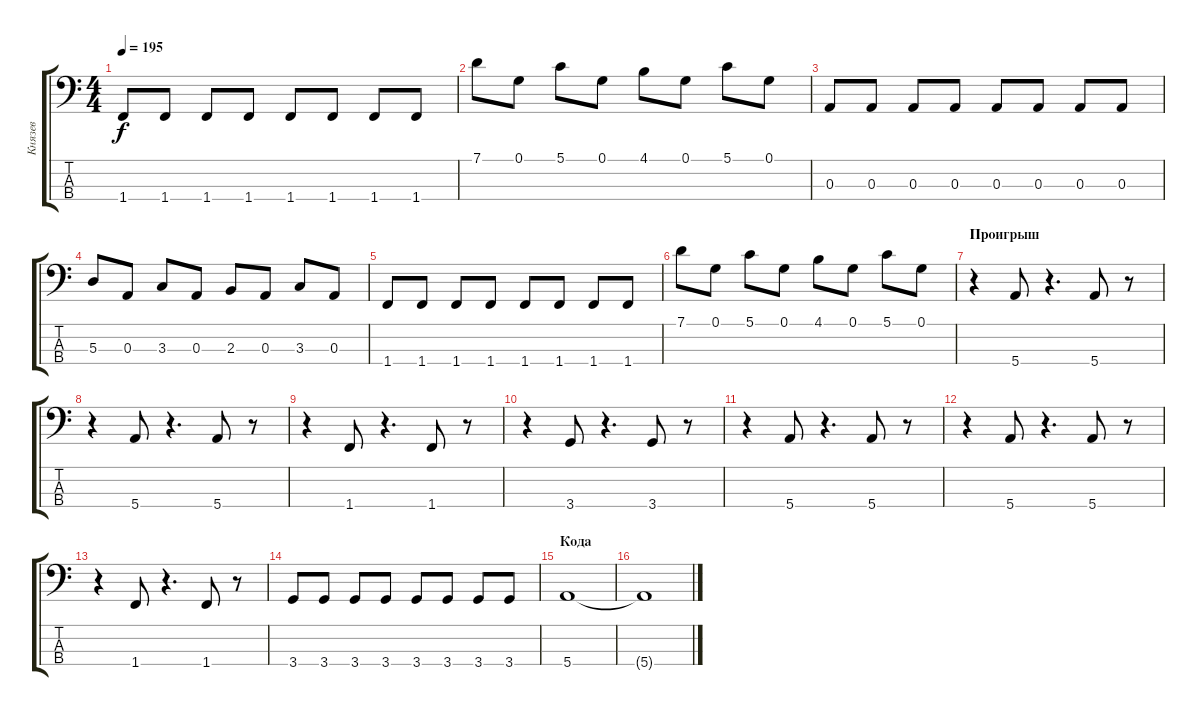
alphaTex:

\track ("Князев" "Князев") {instrument electricbassfinger}
\staff {score tabs}
\tuning (G2 D2 A1 E1) {hide}
\ts (4 4)
\tempo 195
\clef f4
\ks c
1.4.8{dy f} 1.4.8 1.4.8 1.4.8 1.4.8 1.4.8 1.4.8 1.4.8 |
7.1.8 0.1.8 5.1.8 0.1.8 4.1.8 0.1.8 5.1.8 0.1.8 |
0.3.8 0.3.8 0.3.8 0.3.8 0.3.8 0.3.8 0.3.8 0.3.8 |
5.3.8 0.3.8 3.3.8 0.3.8 2.3.8 0.3.8 3.3.8 0.3.8 |
1.4.8 1.4.8 1.4.8 1.4.8 1.4.8 1.4.8 1.4.8 1.4.8 |
7.1.8 0.1.8 5.1.8 0.1.8 4.1.8 0.1.8 5.1.8 0.1.8 |
\section ("" "Проигрыш ")
r.4 5.4.8 r.4{d} 5.4.8 r.8 |
r.4 5.4.8 r.4{d} 5.4.8 r.8 |
r.4 1.4.8 r.4{d} 1.4.8 r.8 |
r.4 3.4.8 r.4{d} 3.4.8 r.8 |
r.4 5.4.8 r.4{d} 5.4.8 r.8 |
r.4 5.4.8 r.4{d} 5.4.8 r.8 |
r.4 1.4.8 r.4{d} 1.4.8 r.8 |
3.4.8 3.4.8 3.4.8 3.4.8 3.4.8 3.4.8 3.4.8 3.4.8 |
\section ("" "Кода")
5.4.1 |
5.4{t}.1
